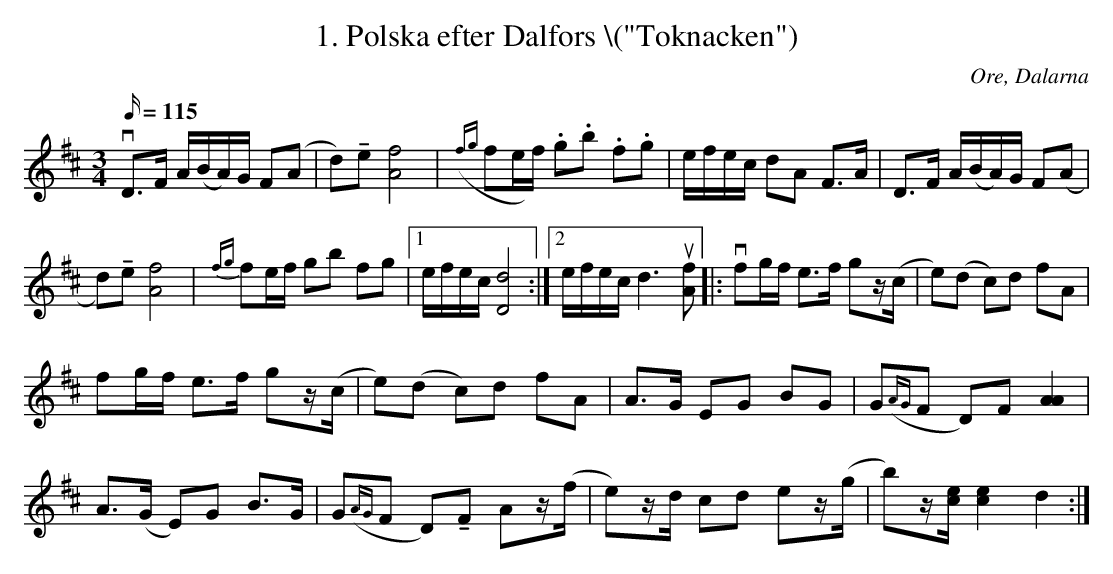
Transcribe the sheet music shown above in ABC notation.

X:1
T:1. Polska efter Dalfors \\("Toknacken")
O:Ore, Dalarna
M:3/4
L:1/16
Q:115
K:D
vD3F A(BA)G F2(A2|d2)!tenuto!e2[fA]8|({fg}f2ef) .g2.b2 .f2.g2|efec d2A2 F3A|D3F A(BA)G F2(A2|
d2)!tenuto!e2[fA]8|{fg}f2ef g2b2 f2g2|1efec[dD]8:|2efecd6u[fA]2|:vf2gf e3f g2z(c|e2)(d2 c2)d2 f2A2|
f2gf e3f g2z(c|e2)(d2 c2)d2 f2A2|A3G E2G2 B2G2|G2({AG}F2 D2)F2 [AA]4|
A3(G E2)G2 B3G|G2({AG}F2 D2)!tenuto!F2 A2z(f|e2)zd c2d2 e2z(g|b2)z[ec] [ec]4 d4:|
